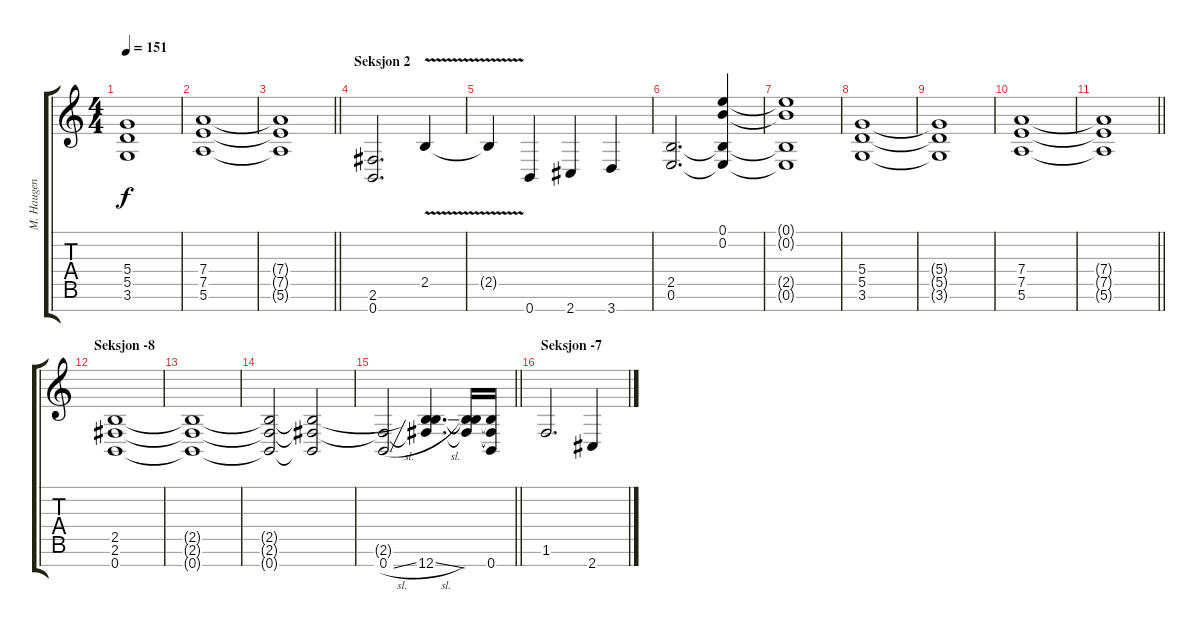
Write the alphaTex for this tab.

\track ("M. Haugen" "M. Haugen") {instrument distortionguitar}
\staff {score tabs}
\tuning (E4 B3 G3 D3 A2 E2 B1) {hide}
\ts (4 4)
\tempo 151
\clef g2
\ks c
(5.4{t} 5.5{t} 3.6{t}).1{dy f} |
(7.4 7.5 5.6).1 |
\barLineRight lightlight
(7.4{t} 7.5{t} 5.6{t}).1 |
\section ("" "Seksjon 2")
(2.6 0.7).2{d} 2.5{v}.4 |
2.5{t}.4 0.7.4 2.7.4 3.7.4 |
(2.5 0.6).2{d} (0.1 0.2 2.5{t} 0.6{t}).4 |
(0.1{t} 0.2{t} 2.5{t} 0.6{t}).1 |
(5.4 5.5 3.6).1 |
(5.4{t} 5.5{t} 3.6{t}).1 |
(7.4 7.5 5.6).1 |
\barLineRight lightlight
(7.4{t} 7.5{t} 5.6{t}).1 |
\section ("" "Seksjon -8")
(2.5 2.6 0.7).1 |
(2.5{t} 2.6{t} 0.7{t}).1 |
(2.5{t} 2.6{t} 0.7{t}).2 (2.5{t} 2.6{t} 0.7{t}).2 |
\barLineRight lightlight
(2.6{t} 0.7{sl}).2 (2.5{t} 2.6{t} 12.7{sl}).4{d} (2.5{t} 2.6{t} 12.7{t}).16 (2.5{t} 2.6{t} 0.7).16 |
\section ("" "Seksjon -7")
1.6.2{d} 2.7.4
